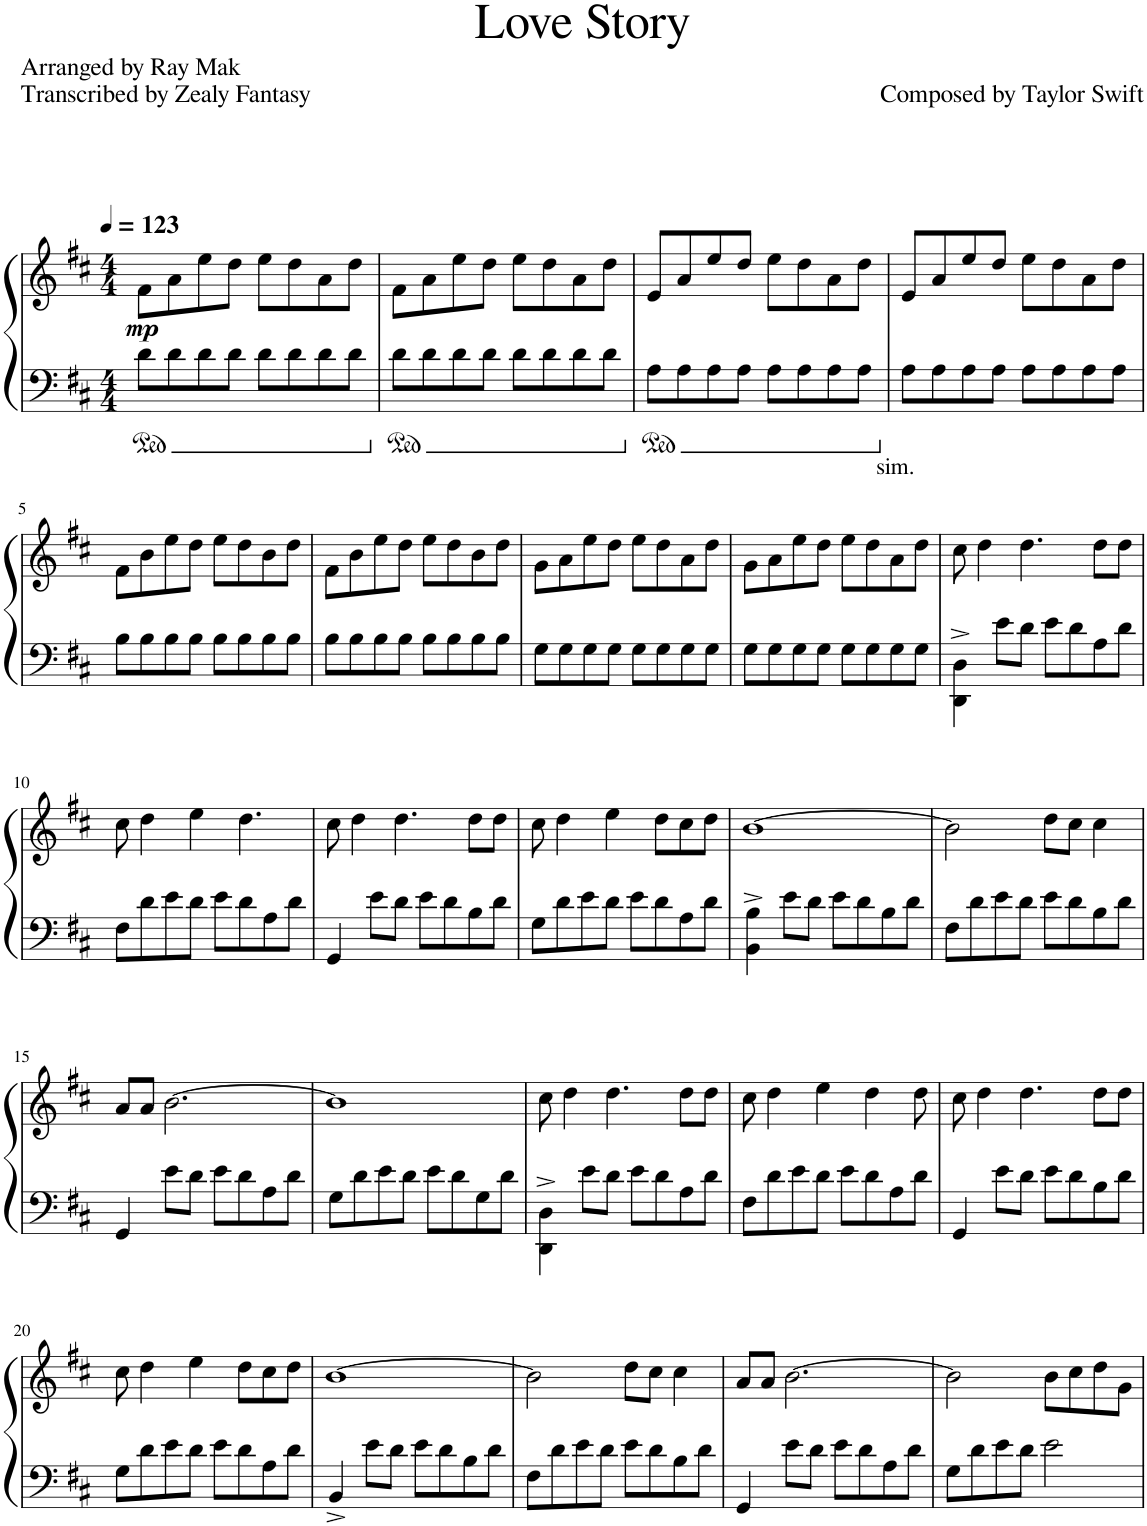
**kern	**text	**kern	**dynam
*part1	*part1	*part1	*part1
*staff2	*staff2	*staff1	*staff1/2
*I"Piano	*	*	*
*I'Pno.	*	*	*
*clefF4	*	*clefG2	*
*k[f#c#]	*	*k[f#c#]	*
*M4/4	*	*M4/4	*
*MM123	*	*MM123	*
=1	=1	=1	=1
!	!	!	!LO:DY:b
8d\L	.	8f#\L	mp
8d\	.	8a\	.
8d\	.	8ee\	.
8d\J	.	8dd\J	.
8d\L	.	8ee\L	.
8d\	.	8dd\	.
8d\	.	8a\	.
8d\J	.	8dd\J	.
=2	=2	=2	=2
8d\L	.	8f#\L	.
8d\	.	8a\	.
8d\	.	8ee\	.
8d\J	.	8dd\J	.
8d\L	.	8ee\L	.
8d\	.	8dd\	.
8d\	.	8a\	.
8d\J	.	8dd\J	.
=3	=3	=3	=3
8A\L	.	8e/L	.
8A\	.	8a/	.
8A\	.	8ee/	.
8A\J	.	8dd/J	.
8A\L	.	8ee\L	.
8A\	.	8dd\	.
8A\	.	8a\	.
8A\J	.	8dd\J	.
=4	=4	=4	=4
!	!LO:LY:b	!	!
8A\L	sim.	8e/L	.
8A\	.	8a/	.
8A\	.	8ee/	.
8A\J	.	8dd/J	.
8A\L	.	8ee\L	.
8A\	.	8dd\	.
8A\	.	8a\	.
8A\J	.	8dd\J	.
!!LO:LB:g=z
=5	=5	=5	=5
8B\L	.	8f#\L	.
8B\	.	8b\	.
8B\	.	8ee\	.
8B\J	.	8dd\J	.
8B\L	.	8ee\L	.
8B\	.	8dd\	.
8B\	.	8b\	.
8B\J	.	8dd\J	.
=6	=6	=6	=6
8B\L	.	8f#\L	.
8B\	.	8b\	.
8B\	.	8ee\	.
8B\J	.	8dd\J	.
8B\L	.	8ee\L	.
8B\	.	8dd\	.
8B\	.	8b\	.
8B\J	.	8dd\J	.
=7	=7	=7	=7
8G\L	.	8g\L	.
8G\	.	8a\	.
8G\	.	8ee\	.
8G\J	.	8dd\J	.
8G\L	.	8ee\L	.
8G\	.	8dd\	.
8G\	.	8a\	.
8G\J	.	8dd\J	.
=8	=8	=8	=8
8G\L	.	8g\L	.
8G\	.	8a\	.
8G\	.	8ee\	.
8G\J	.	8dd\J	.
8G\L	.	8ee\L	.
8G\	.	8dd\	.
8G\	.	8a\	.
8G\J	.	8dd\J	.
=9	=9	=9	=9
4DD\^ 4D\^	.	8cc#\	.
.	.	4dd\	.
8e\L	.	.	.
8d\J	.	4.dd\	.
8e\L	.	.	.
8d\	.	.	.
8A\	.	8dd\L	.
8d\J	.	8dd\J	.
!!LO:LB:g=z
=10	=10	=10	=10
8F#\L	.	8cc#\	.
8d\	.	4dd\	.
8e\	.	.	.
8d\J	.	4ee\	.
8e\L	.	.	.
8d\	.	4.dd\	.
8A\	.	.	.
8d\J	.	.	.
=11	=11	=11	=11
4GG/	.	8cc#\	.
.	.	4dd\	.
8e\L	.	.	.
8d\J	.	4.dd\	.
8e\L	.	.	.
8d\	.	.	.
8B\	.	8dd\L	.
8d\J	.	8dd\J	.
=12	=12	=12	=12
8G\L	.	8cc#\	.
8d\	.	4dd\	.
8e\	.	.	.
8d\J	.	4ee\	.
8e\L	.	.	.
8d\	.	8dd\L	.
8A\	.	8cc#\	.
8d\J	.	8dd\J	.
=13	=13	=13	=13
4BB\^ 4B\^	.	[1b	.
8e\L	.	.	.
8d\J	.	.	.
8e\L	.	.	.
8d\	.	.	.
8B\	.	.	.
8d\J	.	.	.
=14	=14	=14	=14
8F#\L	.	2b\]	.
8d\	.	.	.
8e\	.	.	.
8d\J	.	.	.
8e\L	.	8dd\L	.
8d\	.	8cc#\J	.
8B\	.	4cc#\	.
8d\J	.	.	.
!!LO:LB:g=z
=15	=15	=15	=15
4GG/	.	8a/L	.
.	.	8a/J	.
8e\L	.	[2.b\	.
8d\J	.	.	.
8e\L	.	.	.
8d\	.	.	.
8A\	.	.	.
8d\J	.	.	.
=16	=16	=16	=16
8G\L	.	1b]	.
8d\	.	.	.
8e\	.	.	.
8d\J	.	.	.
8e\L	.	.	.
8d\	.	.	.
8G\	.	.	.
8d\J	.	.	.
=17	=17	=17	=17
4DD\^ 4D\^	.	8cc#\	.
.	.	4dd\	.
8e\L	.	.	.
8d\J	.	4.dd\	.
8e\L	.	.	.
8d\	.	.	.
8A\	.	8dd\L	.
8d\J	.	8dd\J	.
=18	=18	=18	=18
8F#\L	.	8cc#\	.
8d\	.	4dd\	.
8e\	.	.	.
8d\J	.	4ee\	.
8e\L	.	.	.
8d\	.	4dd\	.
8A\	.	.	.
8d\J	.	8dd\	.
=19	=19	=19	=19
4GG/	.	8cc#\	.
.	.	4dd\	.
8e\L	.	.	.
8d\J	.	4.dd\	.
8e\L	.	.	.
8d\	.	.	.
8B\	.	8dd\L	.
8d\J	.	8dd\J	.
!!LO:LB:g=z
=20	=20	=20	=20
8G\L	.	8cc#\	.
8d\	.	4dd\	.
8e\	.	.	.
8d\J	.	4ee\	.
8e\L	.	.	.
8d\	.	8dd\L	.
8A\	.	8cc#\	.
8d\J	.	8dd\J	.
=21	=21	=21	=21
4BB^/	.	[1b	.
8e\L	.	.	.
8d\J	.	.	.
8e\L	.	.	.
8d\	.	.	.
8B\	.	.	.
8d\J	.	.	.
=22	=22	=22	=22
8F#\L	.	2b\]	.
8d\	.	.	.
8e\	.	.	.
8d\J	.	.	.
8e\L	.	8dd\L	.
8d\	.	8cc#\J	.
8B\	.	4cc#\	.
8d\J	.	.	.
=23	=23	=23	=23
4GG/	.	8a/L	.
.	.	8a/J	.
8e\L	.	[2.b\	.
8d\J	.	.	.
8e\L	.	.	.
8d\	.	.	.
8A\	.	.	.
8d\J	.	.	.
=24	=24	=24	=24
8G\L	.	2b\]	.
8d\	.	.	.
8e\	.	.	.
8d\J	.	.	.
2e\	.	8b\L	.
.	.	8cc#\	.
.	.	8dd\	.
.	.	8g\J	.
=	=	=	=
*-	*-	*-	*-
